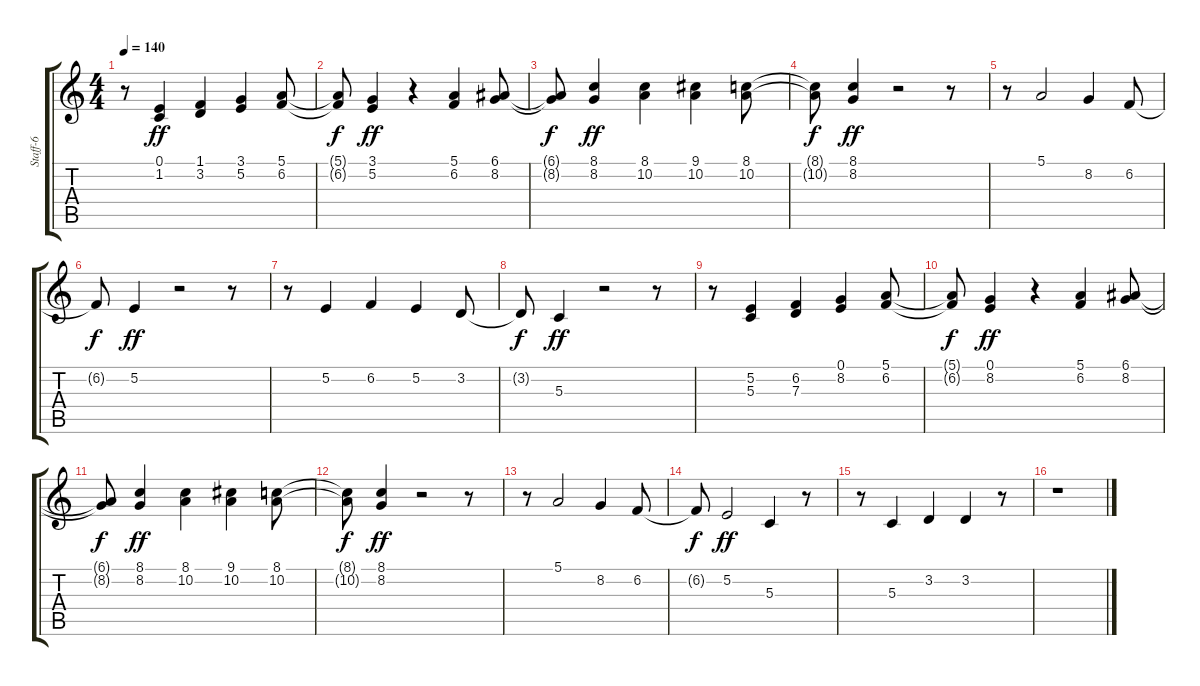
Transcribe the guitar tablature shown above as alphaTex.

\track ("Staff-6" "Staff-6") {instrument flute}
\staff {score tabs}
\tuning (E4 B3 G3 D3 A2 E2) {hide}
\ts (4 4)
\tempo 140
\clef g2
\ks c
r.8{dy f} (0.1 1.2).4{dy ff} (1.1 3.2).4 (3.1 5.2).4 (5.1 6.2).8 |
(5.1{t} 6.2{t}).8{dy f} (3.1 5.2).4{dy ff} r.4 (5.1 6.2).4 (6.1 8.2).8 |
(6.1{t} 8.2{t}).8{dy f} (8.1 8.2).4{dy ff} (8.1 10.2).4 (9.1 10.2).4 (8.1 10.2).8 |
(8.1{t} 10.2{t}).8{dy f} (8.1 8.2).4{dy ff} r.2 r.8 |
r.8 5.1.2 8.2.4 6.2.8 |
6.2{t}.8{dy f} 5.2.4{dy ff} r.2 r.8 |
r.8 5.2.4 6.2.4 5.2.4 3.2.8 |
3.2{t}.8{dy f} 5.3.4{dy ff} r.2 r.8 |
r.8 (5.2 5.3).4 (6.2 7.3).4 (0.1 8.2).4 (5.1 6.2).8 |
(5.1{t} 6.2{t}).8{dy f} (0.1 8.2).4{dy ff} r.4 (5.1 6.2).4 (6.1 8.2).8 |
(6.1{t} 8.2{t}).8{dy f} (8.1 8.2).4{dy ff} (8.1 10.2).4 (9.1 10.2).4 (8.1 10.2).8 |
(8.1{t} 10.2{t}).8{dy f} (8.1 8.2).4{dy ff} r.2 r.8 |
r.8 5.1.2 8.2.4 6.2.8 |
6.2{t}.8{dy f} 5.2.2{dy ff} 5.3.4 r.8 |
r.8 5.3.4 3.2.4 3.2.4 r.8 |
r.1
